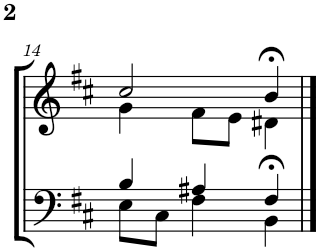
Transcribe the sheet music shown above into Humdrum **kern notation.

**kern	**kern
*part2	*part1
*staff2	*staff1
*I"Tenor/Baß	*I"Sopran/Alt
!!LO:PB:g=z
*clefF4	*clefG2
*k[f#c#]	*k[f#c#]
*M4/4	*M4/4
=14	=14
*^	*^
4B/	8E\L	2cc#/	4g\
.	8C#\J	.	.
4A#X/	4F#\	.	8f#\L
.	.	.	8e\J
4F#/	4BB>\	4b>/	4d#X\
*v	*v	*	*
*	*v	*v
==	==
*-	*-
